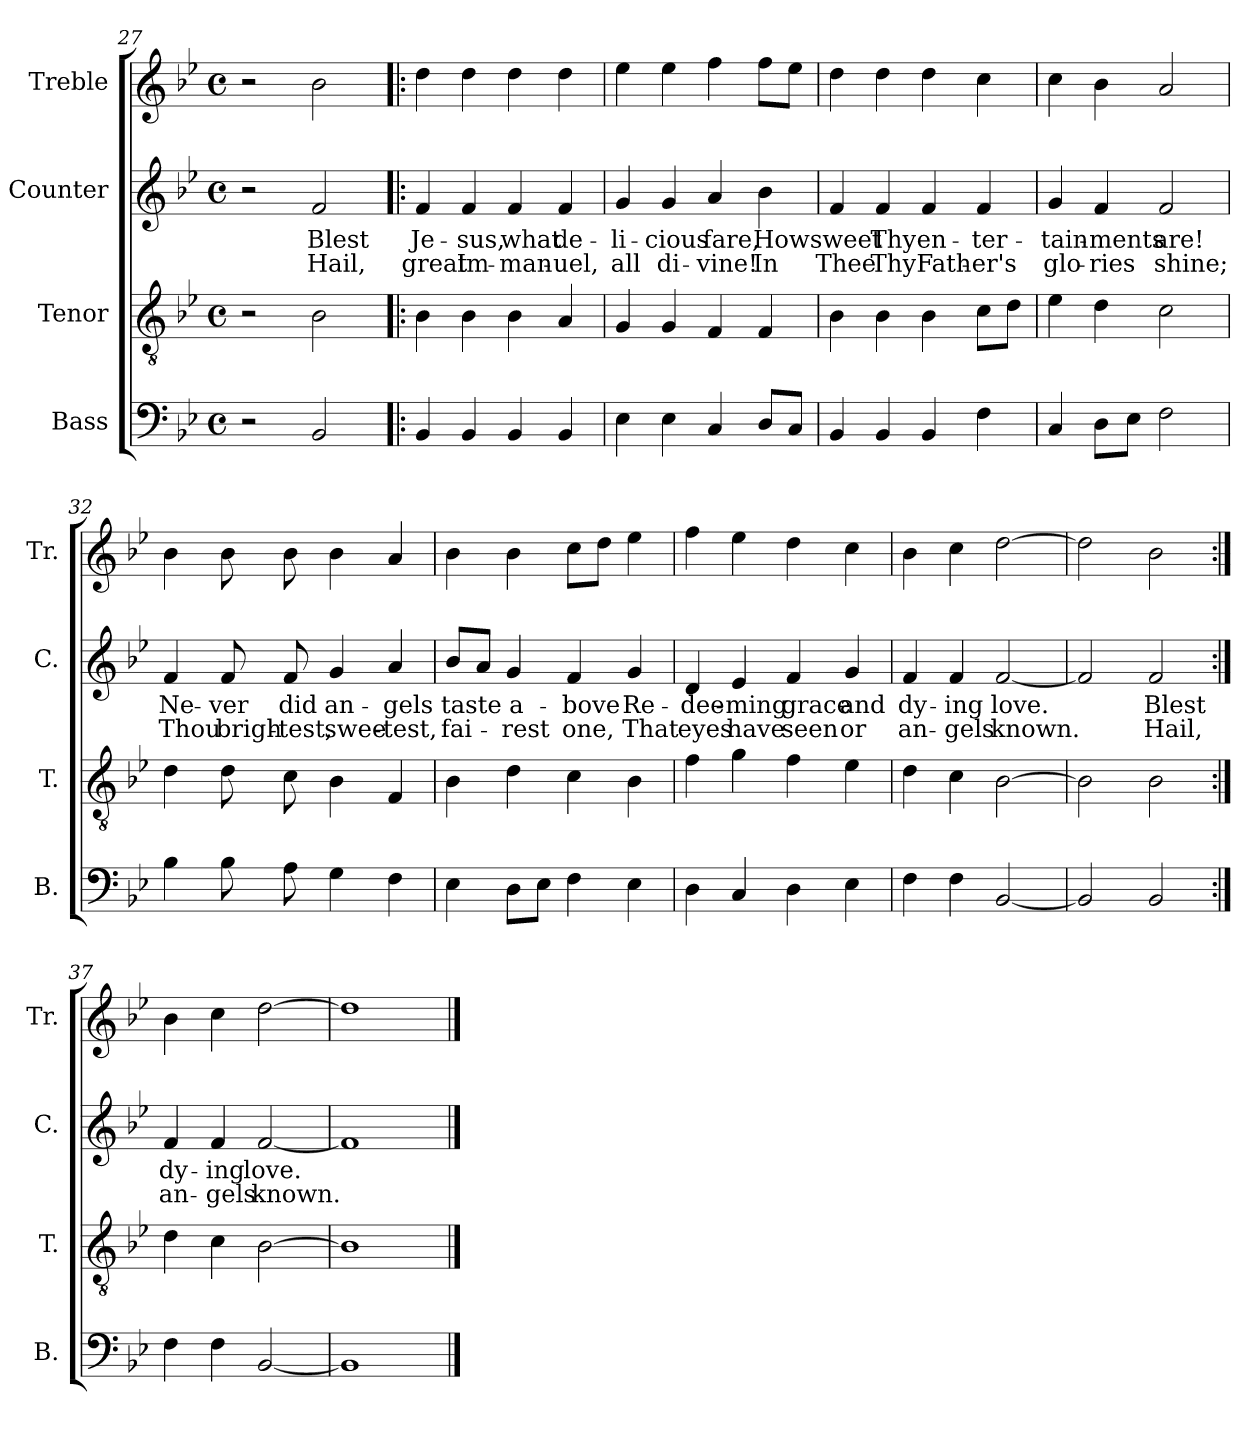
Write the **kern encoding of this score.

**kern	**kern	**kern	**text	**text	**kern
*part4	*part3	*part2	*part2	*part2	*part1
*staff4	*staff3	*staff2	*staff2	*staff2	*staff1
*I"Bass	*I"Tenor	*I"Counter	*	*	*I"Treble
*I'B.	*I'T.	*I'C.	*	*	*I'Tr.
*clefF4	*clefGv2	*clefG2	*	*	*clefG2
*k[b-e-]	*k[b-e-]	*k[b-e-]	*	*	*k[b-e-]
*M4/4	*M4/4	*M4/4	*	*	*M4/4
*met(c)	*met(c)	*met(c)	*	*	*met(c)
=27	=27	=27	=27	=27	=27
2r	2r	2r	.	.	2r
2BB-/	2B-\	2f/	Blest	Hail,	2b-\
=28!|:	=28!|:	=28!|:	=28!|:	=28!|:	=28!|:
4BB-/	4B-\	4f/	Je-	great	4dd\
4BB-/	4B-\	4f/	-sus,	Im-	4dd\
4BB-/	4B-\	4f/	what	-man-	4dd\
4BB-/	4A/	4f/	de-	-uel,	4dd\
=29	=29	=29	=29	=29	=29
4E-\	4G/	4g/	-li-	all	4ee-\
4E-\	4G/	4g/	-cious	di-	4ee-\
4C/	4F/	4a/	fare,	-vine!	4ff\
8D/L	4F/	4b-\	How	In	8ff\L
8C/J	.	.	.	.	8ee-\J
=30	=30	=30	=30	=30	=30
4BB-/	4B-\	4f/	sweet	Thee	4dd\
4BB-/	4B-\	4f/	Thy	Thy	4dd\
4BB-/	4B-\	4f/	en-	Fath-	4dd\
4F\	8c\L	4f/	-ter-	-er's	4cc\
.	8d\J	.	.	.	.
=31	=31	=31	=31	=31	=31
4C/	4e-\	4g/	-tain-	glo-	4cc\
8D\L	4d\	4f/	-ments	-ries	4b-\
8E-\J	.	.	.	.	.
2F\	2c\	2f/	are!	shine;	2a/
=32	=32	=32	=32	=32	=32
4B-\	4d\	4f/	Ne-	Thou	4b-\
8B-\	8d\	8f/	-ver	brigh-	8b-\
8A\	8c\	8f/	did	-test,	8b-\
4G\	4B-\	4g/	an-	swee-	4b-\
4F\	4F/	4a/	-gels	-test,	4a/
=33	=33	=33	=33	=33	=33
4E-\	4B-\	8b-/L	taste	fai-	4b-\
.	.	8a/J	.	.	.
8D\L	4d\	4g/	a-	-rest	4b-\
8E-\J	.	.	.	.	.
4F\	4c\	4f/	-bove	one,	8cc\L
.	.	.	.	.	8dd\J
4E-\	4B-\	4g/	Re-	That	4ee-\
=34	=34	=34	=34	=34	=34
4D\	4f\	4d/	-dee-	eyes	4ff\
4C/	4g\	4e-/	-ming	have	4ee-\
4D\	4f\	4f/	grace	seen	4dd\
4E-\	4e-\	4g/	and	or	4cc\
=35	=35	=35	=35	=35	=35
4F\	4d\	4f/	dy-	an-	4b-\
4F\	4c\	4f/	-ing	-gels	4cc\
[2BB-/	[2B-\	[2f/	love.	known.	[2dd\
=36	=36	=36	=36	=36	=36
2BB-/]	2B-\]	2f/]	.	.	2dd\]
2BB-/	2B-\	2f/	Blest	Hail,	2b-\
=37:|!	=37:|!	=37:|!	=37:|!	=37:|!	=37:|!
4F\	4d\	4f/	dy-	an-	4b-\
4F\	4c\	4f/	-ing	-gels	4cc\
[2BB-/	[2B-\	[2f/	love.	known.	[2dd\
=38	=38	=38	=38	=38	=38
1BB-]	1B-]	1f]	.	.	1dd]
==	==	==	==	==	==
*-	*-	*-	*-	*-	*-
